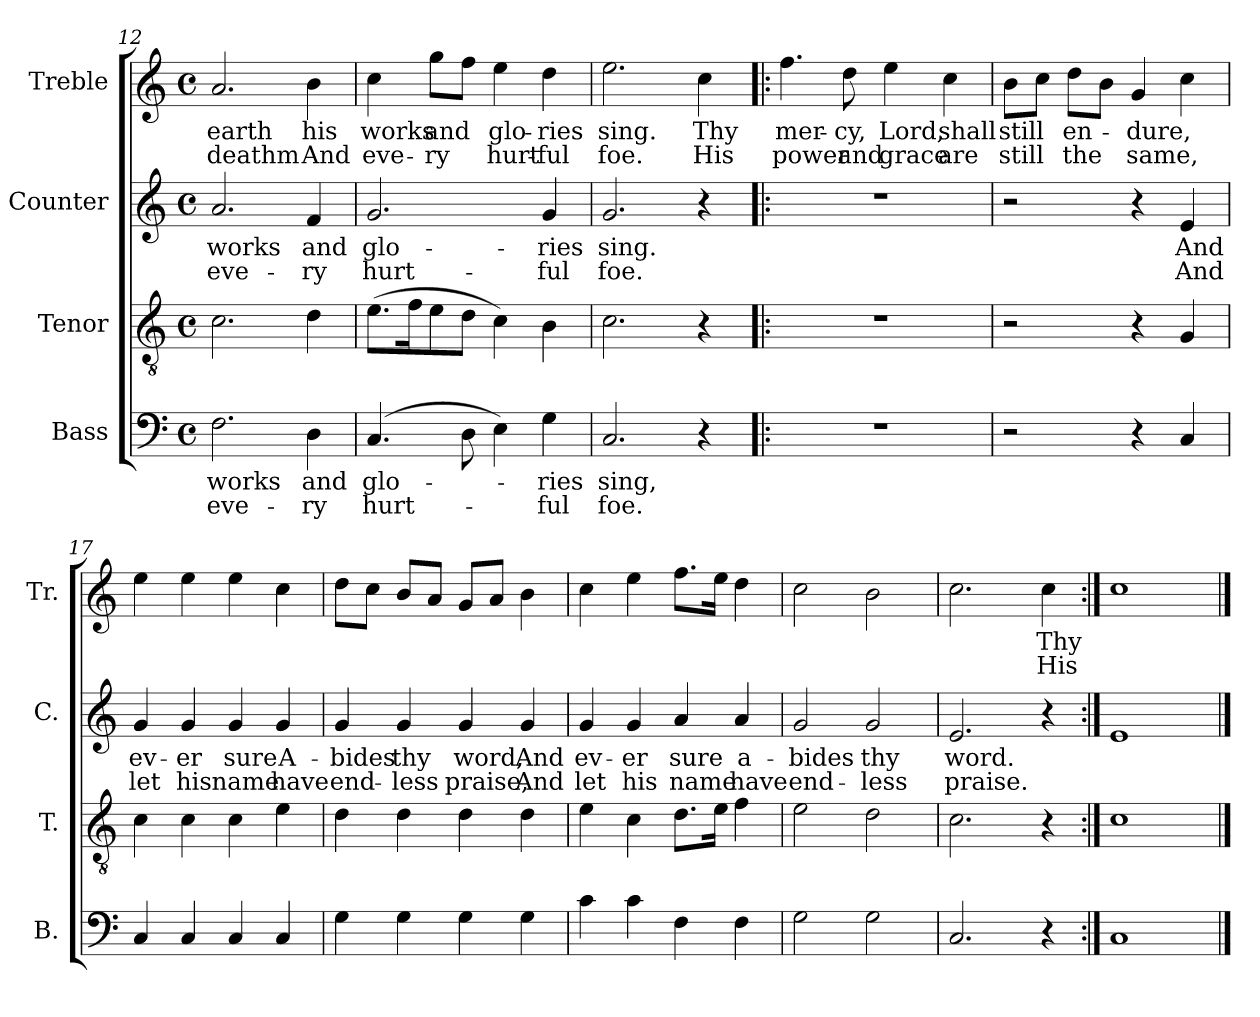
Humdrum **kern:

**kern	**text	**text	**kern	**kern	**text	**text	**kern	**text	**text
*part4	*part4	*part4	*part3	*part2	*part2	*part2	*part1	*part1	*part1
*staff4	*staff4	*staff4	*staff3	*staff2	*staff2	*staff2	*staff1	*staff1	*staff1
*I"Bass	*	*	*I"Tenor	*I"Counter	*	*	*I"Treble	*	*
*I'B.	*	*	*I'T.	*I'C.	*	*	*I'Tr.	*	*
*clefF4	*	*	*clefGv2	*clefG2	*	*	*clefG2	*	*
*k[]	*	*	*k[]	*k[]	*	*	*k[]	*	*
*M4/4	*	*	*M4/4	*M4/4	*	*	*M4/4	*	*
*met(c)	*	*	*met(c)	*met(c)	*	*	*met(c)	*	*
=12	=12	=12	=12	=12	=12	=12	=12	=12	=12
2.F\	works	eve-	2.c\	2.a/	works	eve-	2.a/	earth	deathm
4D\	and	-ry	4d\	4f/	and	-ry	4b\	his	And
=13	=13	=13	=13	=13	=13	=13	=13	=13	=13
(4.C/	glo-	hurt-	(8.e\L	2.g/	glo-	hurt-	4cc\	works	eve-
.	.	.	16f\K	.	.	.	.	.	.
.	.	.	8e\	.	.	.	8gg\L	and	-ry
8D\	.	.	8d\J	.	.	.	8ff\J	.	.
4E\)	.	.	4c\)	.	.	.	4ee\	glo-	hurt-
4G\	-ries	-ful	4B\	4g/	-ries	-ful	4dd\	-ries	-ful
=14	=14	=14	=14	=14	=14	=14	=14	=14	=14
2.C/	sing,	foe.	2.c\	2.g/	sing.	foe.	2.ee\	sing.	foe.
4r	.	.	4r	4r	.	.	4cc\	Thy	His
=15!|:	=15!|:	=15!|:	=15!|:	=15!|:	=15!|:	=15!|:	=15!|:	=15!|:	=15!|:
1r	.	.	1r	1r	.	.	4.ff\	mer-	power
.	.	.	.	.	.	.	8dd\	-cy,	and
.	.	.	.	.	.	.	4ee\	Lord,	grace
.	.	.	.	.	.	.	4cc\	shall	are
!!LO:LB:g=z
=16	=16	=16	=16	=16	=16	=16	=16	=16	=16
2r	.	.	2r	2r	.	.	8b\L	still	still
.	.	.	.	.	.	.	8cc\J	.	.
.	.	.	.	.	.	.	8dd\L	en-	the
.	.	.	.	.	.	.	8b\J	.	.
4r	.	.	4r	4r	.	.	4g/	-dure,	same,
4C/	.	.	4G/	4e/	And	And	4cc\	.	.
=17	=17	=17	=17	=17	=17	=17	=17	=17	=17
4C/	.	.	4c\	4g/	ev-	let	4ee\	.	.
4C/	.	.	4c\	4g/	-er	his	4ee\	.	.
4C/	.	.	4c\	4g/	sure	name	4ee\	.	.
4C/	.	.	4e\	4g/	A-	have	4cc\	.	.
=18	=18	=18	=18	=18	=18	=18	=18	=18	=18
4G\	.	.	4d\	4g/	-bides	end-	8dd\L	.	.
.	.	.	.	.	.	.	8cc\J	.	.
4G\	.	.	4d\	4g/	thy	-less	8b/L	.	.
.	.	.	.	.	.	.	8a/J	.	.
4G\	.	.	4d\	4g/	word,	praise,	8g/L	.	.
.	.	.	.	.	.	.	8a/J	.	.
4G\	.	.	4d\	4g/	And	And	4b\	.	.
=19	=19	=19	=19	=19	=19	=19	=19	=19	=19
4c\	.	.	4e\	4g/	ev-	let	4cc\	.	.
4c\	.	.	4c\	4g/	-er	his	4ee\	.	.
4F\	.	.	8.d\L	4a/	sure	name	8.ff\L	.	.
.	.	.	16e\Jk	.	.	.	16ee\Jk	.	.
4F\	.	.	4f\	4a/	a-	have	4dd\	.	.
=20	=20	=20	=20	=20	=20	=20	=20	=20	=20
2G\	.	.	2e\	2g/	-bides	end-	2cc\	.	.
2G\	.	.	2d\	2g/	thy	-less	2b\	.	.
=21	=21	=21	=21	=21	=21	=21	=21	=21	=21
2.C/	.	.	2.c\	2.e/	word.	praise.	2.cc\	.	.
4r	.	.	4r	4r	.	.	4cc\	Thy	His
=22:|!	=22:|!	=22:|!	=22:|!	=22:|!	=22:|!	=22:|!	=22:|!	=22:|!	=22:|!
1C	.	.	1c	1e	.	.	1cc	.	.
==	==	==	==	==	==	==	==	==	==
*-	*-	*-	*-	*-	*-	*-	*-	*-	*-
